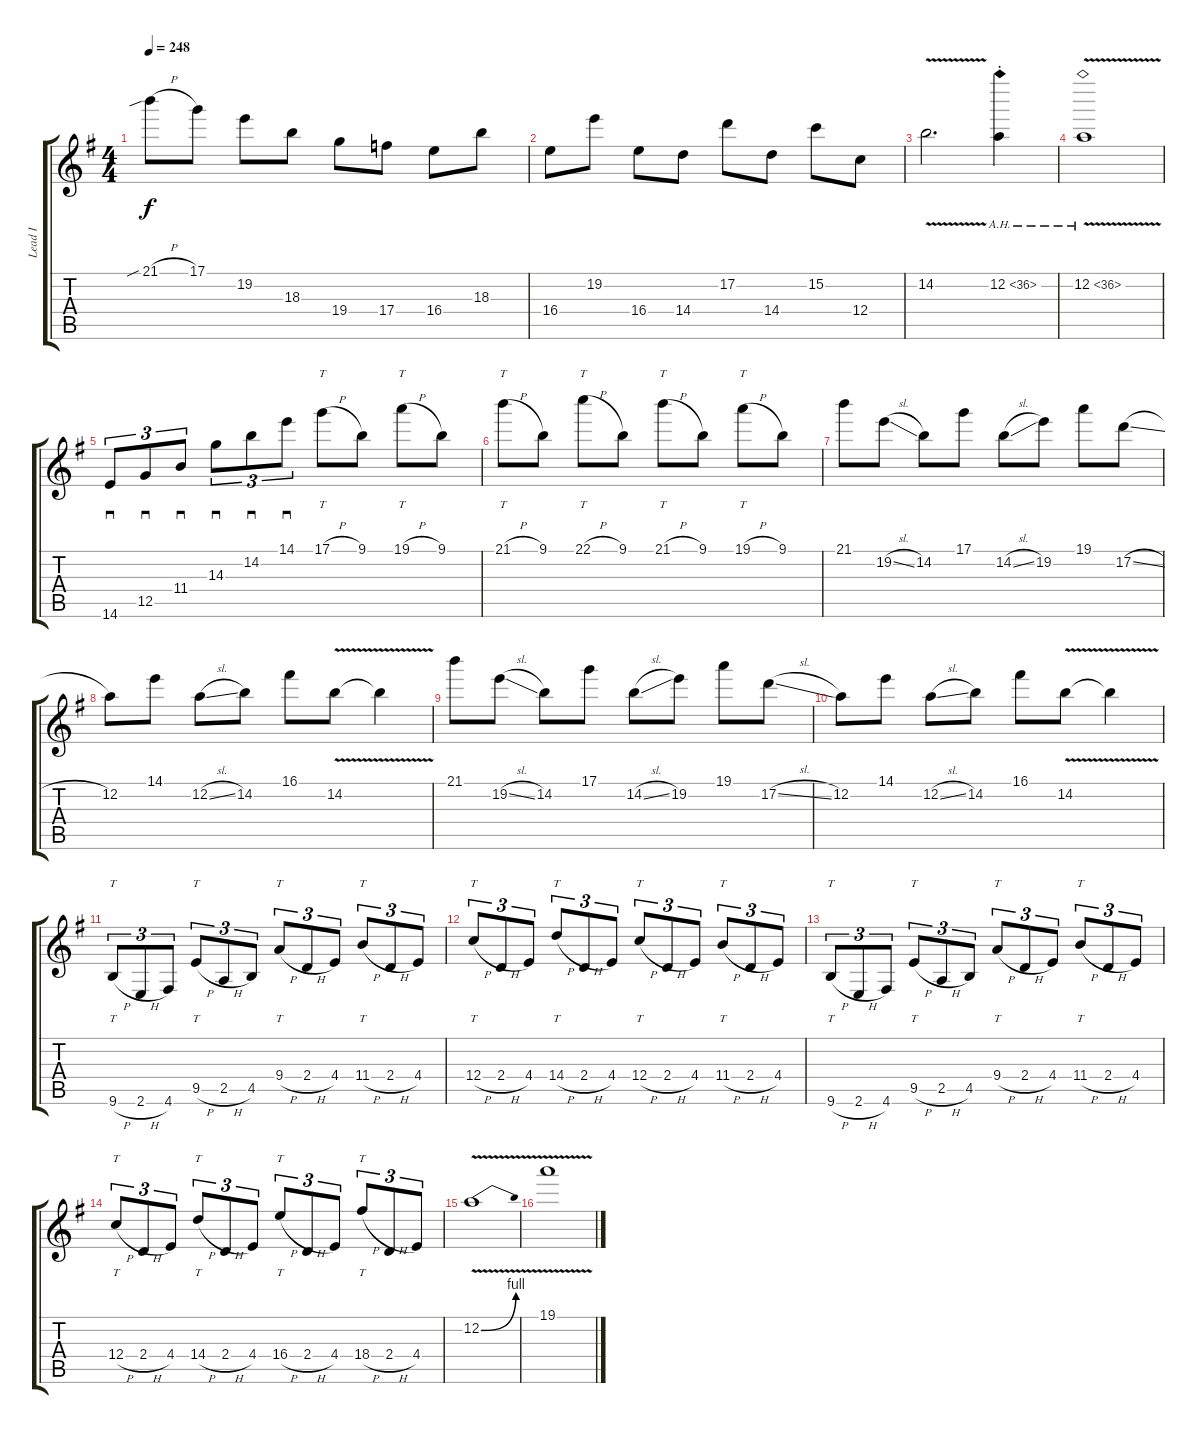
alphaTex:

\track ("Lead I" "Lead I") {instrument overdrivenguitar}
\staff {score tabs}
\tuning (D4 A3 F3 C3 G2 D2) {hide}
\ts (4 4)
\tempo 248
\clef g2
\ks g
21.1{sib h}.8{dy f} 17.1.8 19.2.8 18.3.8 19.4.8 17.4.8 16.4.8 18.3.8 |
16.4.8 19.2.8 16.4.8 14.4.8 17.2.8 14.4.8 15.2.8 12.4.8 |
14.2{v}.2{d} 12.2{ah 24 st}.4 |
12.2{ah 24 v}.1 |
14.6.8{sd tu (3 2)} 12.5.8{sd tu (3 2)} 11.4.8{sd tu (3 2)} 14.3.8{sd tu (3 2)} 14.2.8{sd tu (3 2)} 14.1.8{sd tu (3 2)} 17.1{h}.8{tt} 9.1.8 19.1{h}.8{tt} 9.1.8 |
21.1{h}.8{tt} 9.1.8 22.1{h}.8{tt} 9.1.8 21.1{h}.8{tt} 9.1.8 19.1{h}.8{tt} 9.1.8 |
21.1.8 19.2{sl}.8 14.2.8 17.1.8 14.2{sl}.8 19.2.8 19.1.8 17.2{sl}.8 |
12.2.8 14.1.8 12.2{sl}.8 14.2.8 16.1.8 14.2{v}.8 14.2{t}.4 |
21.1.8 19.2{sl}.8 14.2.8 17.1.8 14.2{sl}.8 19.2.8 19.1.8 17.2{sl}.8 |
12.2.8 14.1.8 12.2{sl}.8 14.2.8 16.1.8 14.2{v}.8 14.2{t}.4 |
9.6{h}.8{tt tu (3 2)} 2.6{h}.8{tu (3 2)} 4.6.8{tu (3 2)} 9.5{h}.8{tt tu (3 2)} 2.5{h}.8{tu (3 2)} 4.5.8{tu (3 2)} 9.4{h}.8{tt tu (3 2)} 2.4{h}.8{tu (3 2)} 4.4.8{tu (3 2)} 11.4{h}.8{tt tu (3 2)} 2.4{h}.8{tu (3 2)} 4.4.8{tu (3 2)} |
12.4{h}.8{tt tu (3 2)} 2.4{h}.8{tu (3 2)} 4.4.8{tu (3 2)} 14.4{h}.8{tt tu (3 2)} 2.4{h}.8{tu (3 2)} 4.4.8{tu (3 2)} 12.4{h}.8{tt tu (3 2)} 2.4{h}.8{tu (3 2)} 4.4.8{tu (3 2)} 11.4{h}.8{tt tu (3 2)} 2.4{h}.8{tu (3 2)} 4.4.8{tu (3 2)} |
9.6{h}.8{tt tu (3 2)} 2.6{h}.8{tu (3 2)} 4.6.8{tu (3 2)} 9.5{h}.8{tt tu (3 2)} 2.5{h}.8{tu (3 2)} 4.5.8{tu (3 2)} 9.4{h}.8{tt tu (3 2)} 2.4{h}.8{tu (3 2)} 4.4.8{tu (3 2)} 11.4{h}.8{tt tu (3 2)} 2.4{h}.8{tu (3 2)} 4.4.8{tu (3 2)} |
12.4{h}.8{tt tu (3 2)} 2.4{h}.8{tu (3 2)} 4.4.8{tu (3 2)} 14.4{h}.8{tt tu (3 2)} 2.4{h}.8{tu (3 2)} 4.4.8{tu (3 2)} 16.4{h}.8{tt tu (3 2)} 2.4{h}.8{tu (3 2)} 4.4.8{tu (3 2)} 18.4{h}.8{tt tu (3 2)} 2.4{h}.8{tu (3 2)} 4.4.8{tu (3 2)} |
12.2{be (bend 0 0 60 4) v}.1 |
19.1{v}.1
